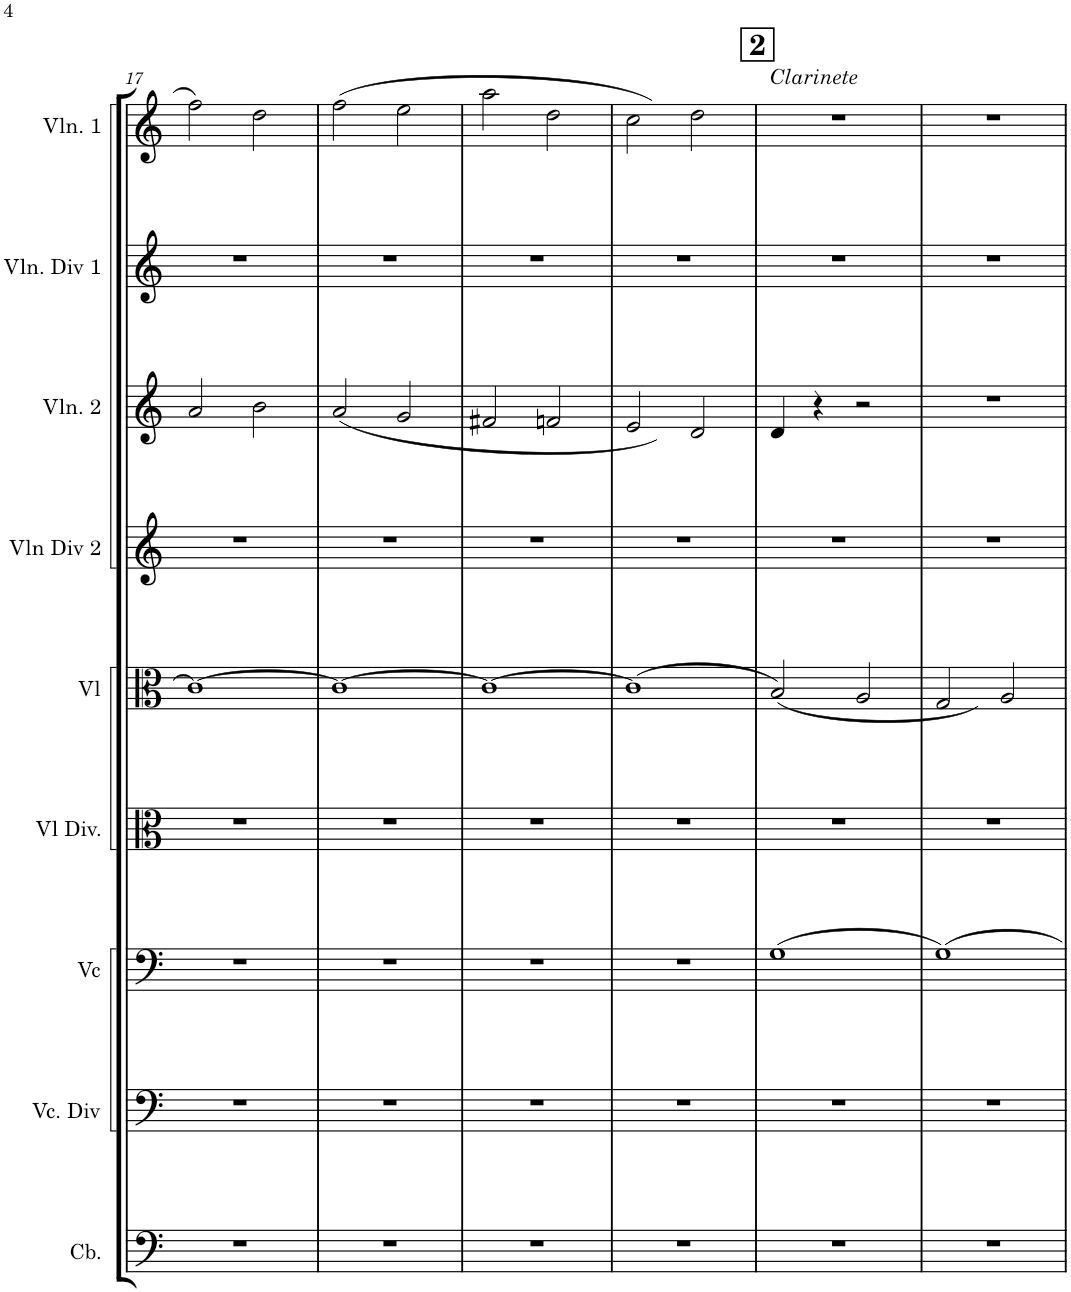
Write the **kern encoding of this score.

**kern	**kern	**kern	**kern	**kern	**kern	**kern	**kern	**kern
*part9	*part8	*part7	*part6	*part5	*part4	*part3	*part2	*part1
*staff9	*staff8	*staff7	*staff6	*staff5	*staff4	*staff3	*staff2	*staff1
*I"Contrabaixo	*I"Viloncelo. Div	*I"Violoncelo	*I"Viola Div	*I"Viola	*I"Vln Div 2	*I"Violino 2	*I"Vln Div 1	*I"Violino 1
*I'Cb.	*I'Vc. Div	*I'Vc	*I'Vl Div.	*I'Vl	*I'Vln Div 2	*I'Vln. 2	*I'Vln. Div 1	*I'Vln. 1
!!LO:PB:g=z
*clefF4	*clefF4	*clefF4	*clefC3	*clefC3	*clefG2	*clefG2	*clefG2	*clefG2
*Trd7c12	*	*	*	*	*	*	*	*
*k[]	*k[]	*k[]	*k[]	*k[]	*k[]	*k[]	*k[]	*k[]
*M2/2	*M2/2	*M2/2	*M2/2	*M2/2	*M2/2	*M2/2	*M2/2	*M2/2
=17	=17	=17	=17	=17	=17	=17	=17	=17
1r	1r	1r	1r	1c_	1r	2a/	1r	2ff\
.	.	.	.	.	.	2b\	.	2dd\
=18	=18	=18	=18	=18	=18	=18	=18	=18
1r	1r	1r	1r	1c_	1r	(2a/	1r	(2ff\
.	.	.	.	.	.	2g/)	.	2ee\)
=19	=19	=19	=19	=19	=19	=19	=19	=19
1r	1r	1r	1r	1c_	1r	2f#X/	1r	2aa\
.	.	.	.	.	.	2fn/	.	2dd\
=20	=20	=20	=20	=20	=20	=20	=20	=20
1r	1r	1r	1r	(1c]	1r	2e/	1r	2cc\
.	.	.	.	.	.	2d/	.	2dd\
!!LO:REH:place=s1:a:B:cj:fs=14:t=2
=21	=21	=21	=21	=21	=21	=21	=21	=21
!	!	!	!	!	!	!	!	!LO:TX:a:i:t=Clarinete
1r	1r	(1G	1r	(2B/)	1r	4d/	1r	1r
.	.	.	.	.	.	4r	.	.
.	.	.	.	2A/)	.	2r	.	.
=22	=22	=22	=22	=22	=22	=22	=22	=22
1r	1r	1G)	1r	2G/	1r	1r	1r	1r
.	.	.	.	2A/	.	.	.	.
=	=	=	=	=	=	=	=	=
*-	*-	*-	*-	*-	*-	*-	*-	*-
